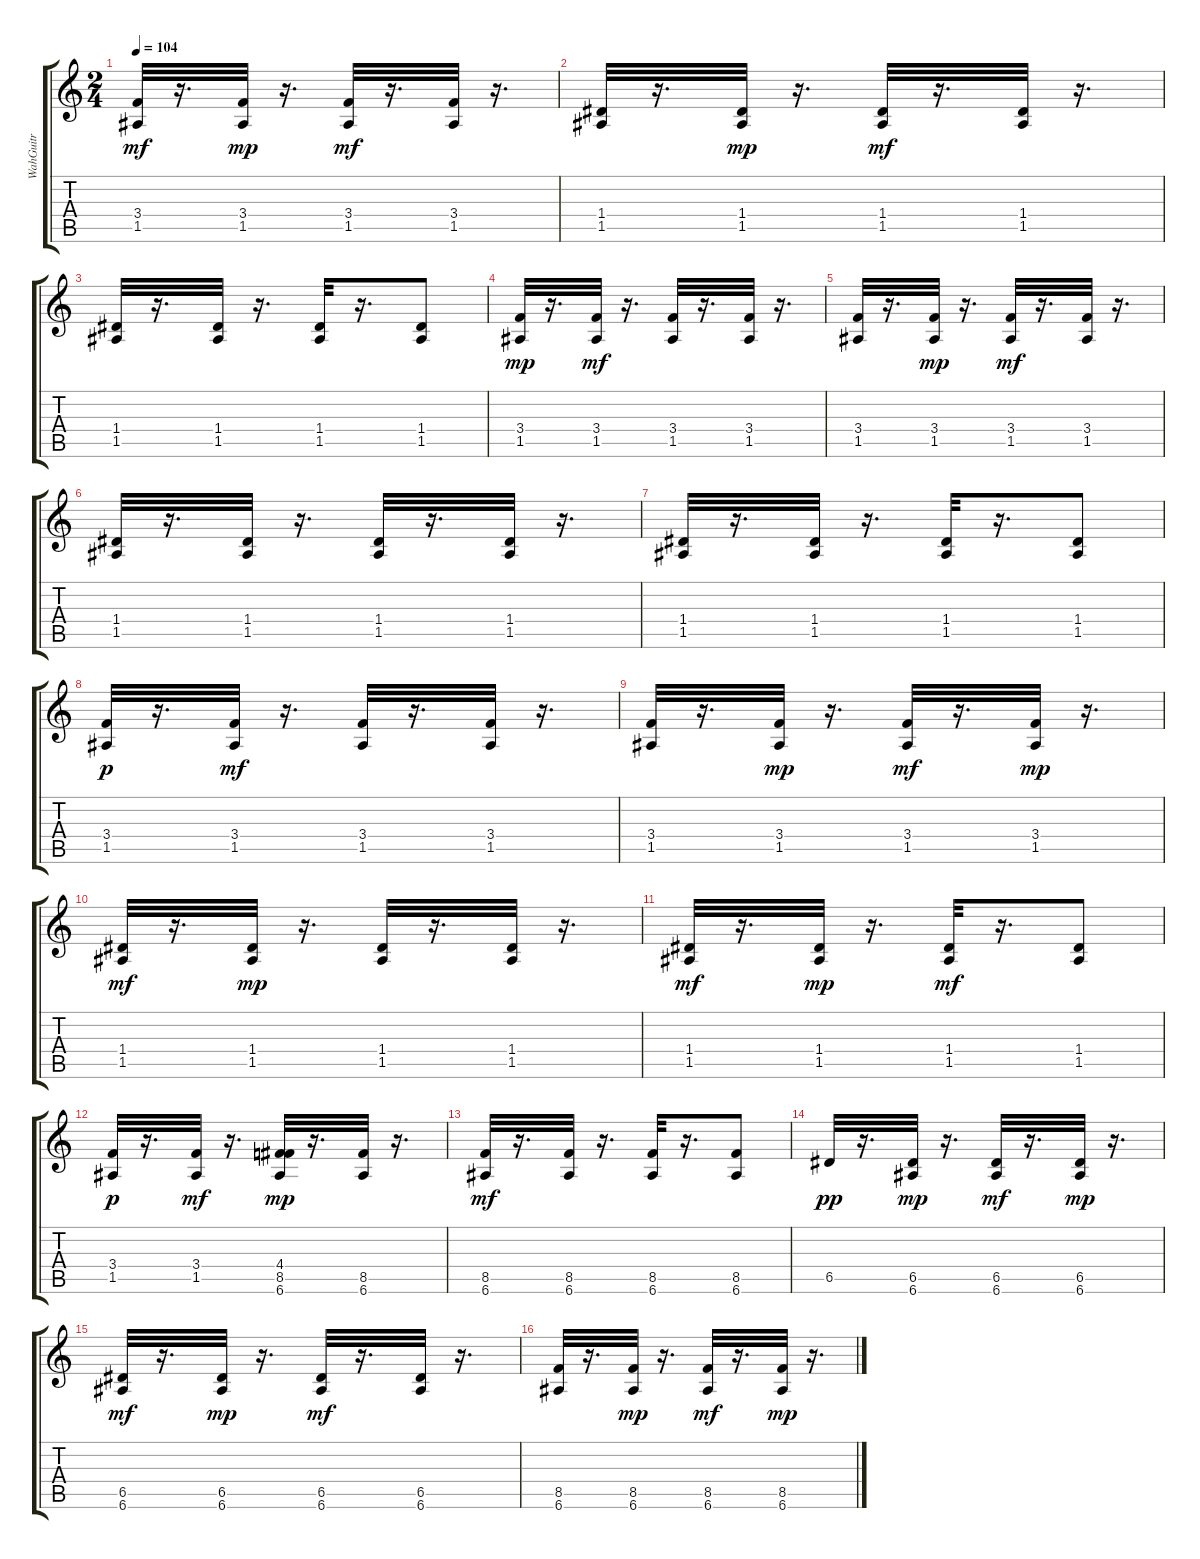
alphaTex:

\track ("WahGuitr" "WahGuitr") {instrument distortionguitar}
\staff {score tabs}
\tuning (E4 B3 G3 D3 A2 E2) {hide}
\ts (2 4)
\tempo 104
\clef g2
\ks c
(3.4 1.5).32{dy mf} r.16{d} (3.4 1.5).32{dy mp} r.16{d} (3.4 1.5).32{dy mf} r.16{d} (3.4 1.5).32 r.16{d} |
(1.4 1.5).32 r.16{d} (1.4 1.5).32{dy mp} r.16{d} (1.4 1.5).32{dy mf} r.16{d} (1.4 1.5).32 r.16{d} |
(1.4 1.5).32 r.16{d} (1.4 1.5).32 r.16{d} (1.4 1.5).32 r.16{d} (1.4 1.5).8 |
(3.4 1.5).32{dy mp} r.16{d} (3.4 1.5).32{dy mf} r.16{d} (3.4 1.5).32 r.16{d} (3.4 1.5).32 r.16{d} |
(3.4 1.5).32 r.16{d} (3.4 1.5).32{dy mp} r.16{d} (3.4 1.5).32{dy mf} r.16{d} (3.4 1.5).32 r.16{d} |
(1.4 1.5).32 r.16{d} (1.4 1.5).32 r.16{d} (1.4 1.5).32 r.16{d} (1.4 1.5).32 r.16{d} |
(1.4 1.5).32 r.16{d} (1.4 1.5).32 r.16{d} (1.4 1.5).32 r.16{d} (1.4 1.5).8 |
(3.4 1.5).32{dy p} r.16{d} (3.4 1.5).32{dy mf} r.16{d} (3.4 1.5).32 r.16{d} (3.4 1.5).32 r.16{d} |
(3.4 1.5).32 r.16{d} (3.4 1.5).32{dy mp} r.16{d} (3.4 1.5).32{dy mf} r.16{d} (3.4 1.5).32{dy mp} r.16{d} |
(1.4 1.5).32{dy mf} r.16{d} (1.4 1.5).32{dy mp} r.16{d} (1.4 1.5).32 r.16{d} (1.4 1.5).32 r.16{d} |
(1.4 1.5).32{dy mf} r.16{d} (1.4 1.5).32{dy mp} r.16{d} (1.4 1.5).32{dy mf} r.16{d} (1.4 1.5).8 |
(3.4 1.5).32{dy p} r.16{d} (3.4 1.5).32{dy mf} r.16{d} (4.4 8.5 6.6).32{dy mp} r.16{d} (8.5 6.6).32 r.16{d} |
(8.5 6.6).32{dy mf} r.16{d} (8.5 6.6).32 r.16{d} (8.5 6.6).32 r.16{d} (8.5 6.6).8 |
6.5.32{dy pp} r.16{d} (6.5 6.6).32{dy mp} r.16{d} (6.5 6.6).32{dy mf} r.16{d} (6.5 6.6).32{dy mp} r.16{d} |
(6.5 6.6).32{dy mf} r.16{d} (6.5 6.6).32{dy mp} r.16{d} (6.5 6.6).32{dy mf} r.16{d} (6.5 6.6).32 r.16{d} |
(8.5 6.6).32 r.16{d} (8.5 6.6).32{dy mp} r.16{d} (8.5 6.6).32{dy mf} r.16{d} (8.5 6.6).32{dy mp} r.16{d}
